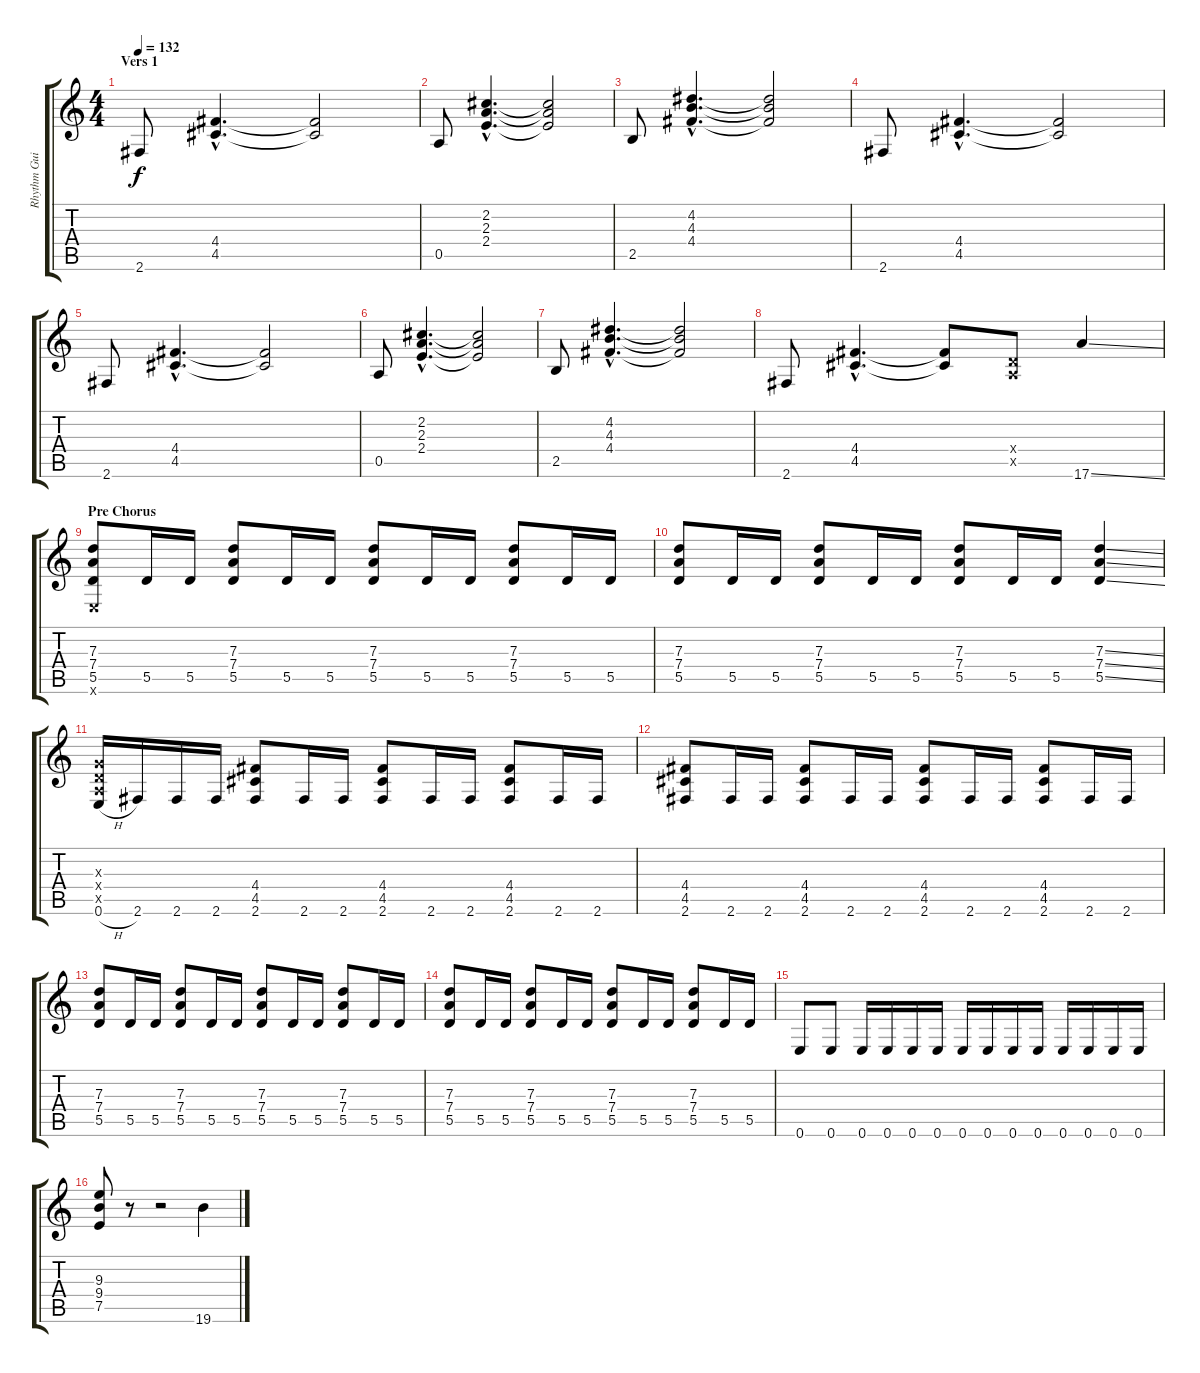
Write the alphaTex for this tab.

\track ("Rhythm Guitar" "Rhythm Gui") {instrument distortionguitar}
\staff {score tabs}
\tuning (E4 B3 G3 D3 A2 E2) {hide}
\ts (4 4)
\section ("" "Vers 1")
\tempo 132
\clef g2
\ks c
2.6.8{dy f} (4.4{hac} 4.5{hac}).4{d} (4.4{t} 4.5{t}).2 |
0.5.8 (2.2{hac} 2.3{hac} 2.4{hac}).4{d} (2.2{t} 2.3{t} 2.4{t}).2 |
2.5.8 (4.2{hac} 4.3{hac} 4.4{hac}).4{d} (4.2{t} 4.3{t} 4.4{t}).2 |
2.6.8 (4.4{hac} 4.5{hac}).4{d} (4.4{t} 4.5{t}).2 |
2.6.8 (4.4{hac} 4.5{hac}).4{d} (4.4{t} 4.5{t}).2 |
0.5.8 (2.2{hac} 2.3{hac} 2.4{hac}).4{d} (2.2{t} 2.3{t} 2.4{t}).2 |
2.5.8 (4.2{hac} 4.3{hac} 4.4{hac}).4{d} (4.2{t} 4.3{t} 4.4{t}).2 |
2.6.8 (4.4{hac} 4.5{hac}).4{d} (4.4{t} 4.5{t}).8 (0.4{x} 0.5{x}).8 17.6{ss}.4 |
\section ("" "Pre Chorus")
(7.3 7.4 5.5 0.6{x}).8 5.5.16 5.5.16 (7.3 7.4 5.5).8 5.5.16 5.5.16 (7.3 7.4 5.5).8 5.5.16 5.5.16 (7.3 7.4 5.5).8 5.5.16 5.5.16 |
(7.3 7.4 5.5).8 5.5.16 5.5.16 (7.3 7.4 5.5).8 5.5.16 5.5.16 (7.3 7.4 5.5).8 5.5.16 5.5.16 (7.3{ss} 7.4{ss} 5.5{ss}).4 |
(0.3{x} 0.4{x} 0.5{x} 0.6{h}).16 2.6.16 2.6.16 2.6.16 (4.4 4.5 2.6).8 2.6.16 2.6.16 (4.4 4.5 2.6).8 2.6.16 2.6.16 (4.4 4.5 2.6).8 2.6.16 2.6.16 |
(4.4 4.5 2.6).8 2.6.16 2.6.16 (4.4 4.5 2.6).8 2.6.16 2.6.16 (4.4 4.5 2.6).8 2.6.16 2.6.16 (4.4 4.5 2.6).8 2.6.16 2.6.16 |
(7.3 7.4 5.5).8 5.5.16 5.5.16 (7.3 7.4 5.5).8 5.5.16 5.5.16 (7.3 7.4 5.5).8 5.5.16 5.5.16 (7.3 7.4 5.5).8 5.5.16 5.5.16 |
(7.3 7.4 5.5).8 5.5.16 5.5.16 (7.3 7.4 5.5).8 5.5.16 5.5.16 (7.3 7.4 5.5).8 5.5.16 5.5.16 (7.3 7.4 5.5).8 5.5.16 5.5.16 |
0.6.8 0.6.8 0.6.16 0.6.16 0.6.16 0.6.16 0.6.16 0.6.16 0.6.16 0.6.16 0.6.16 0.6.16 0.6.16 0.6.16 |
(9.3 9.4 7.5).8 r.8 r.2 19.6{ss}.4
